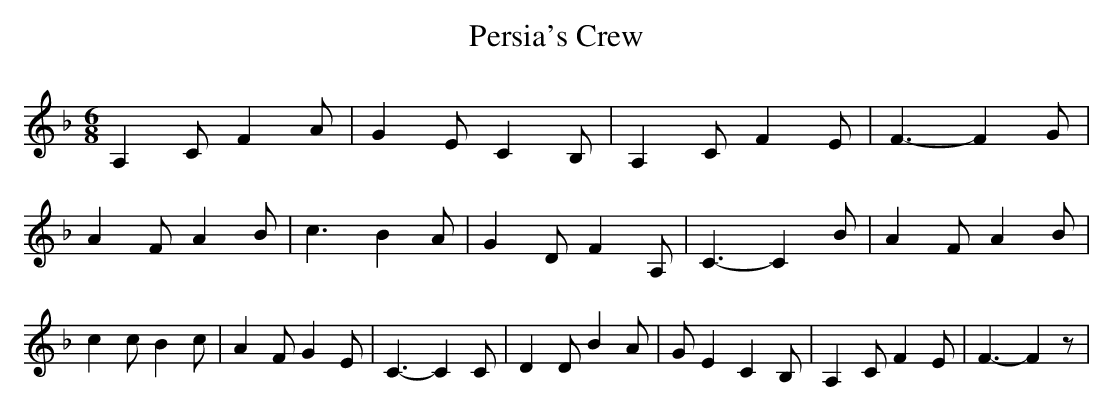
X:1
T:Persia's Crew
M:6/8
L:1/4
K:F
 A, C/2 F A/2| G E/2 C B,/2| A, C/2 F E/2| F3/2- F G/2| A F/2 A B/2|\
 c3/2 B A/2| G D/2 F A,/2| C3/2- C B/2| A F/2 A B/2| c c/2 B c/2| A F/2 G E/2|\
 C3/2- C C/2| D D/2 B A/2| G/2 E C B,/2| A, C/2 F E/2| F3/2- F z/2|\
